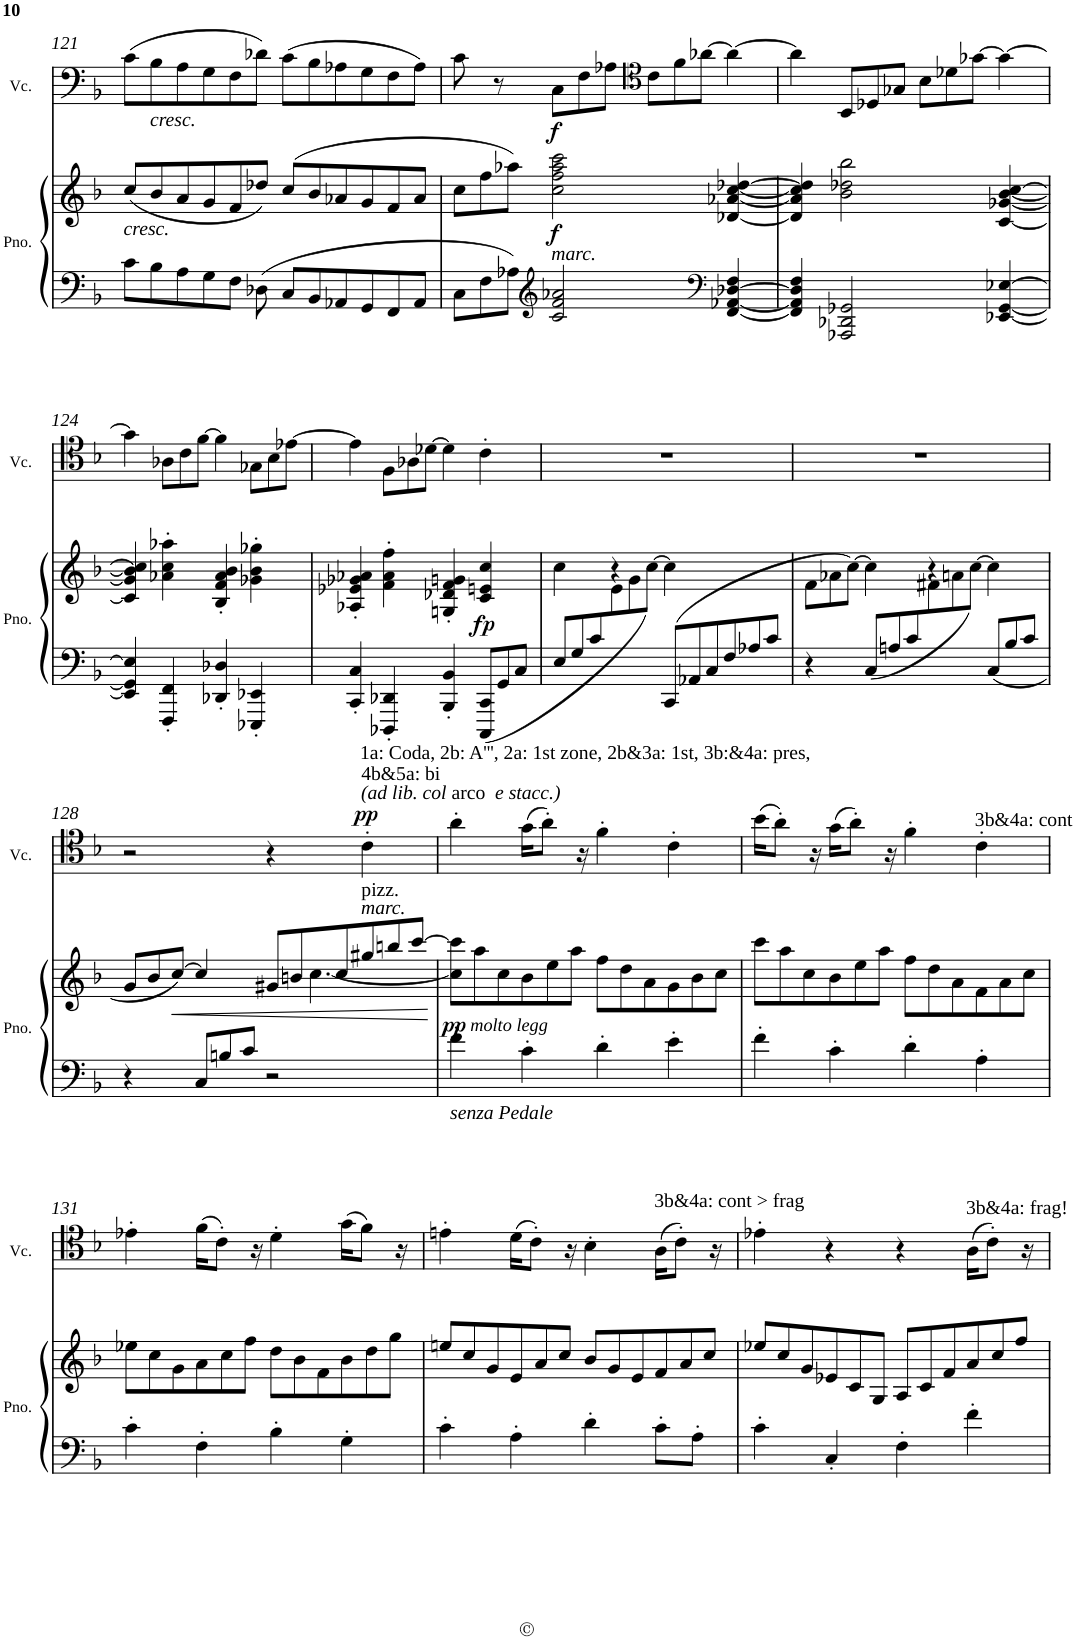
**kern	**kern	**dynam	**kern	**dynam
*part2	*part2	*part2	*part1	*part1
*staff3	*staff2	*staff2/3	*staff1	*staff1
*I"Piano	*	*	*I"Violoncello	*
*I'Pno.	*	*	*I'Vc.	*
!!LO:PB:g=z
*clefF4	*clefG2	*	*clefF4	*
*k[b-]	*k[b-]	*	*k[b-]	*
*F:	*F:	*	*F:	*
*M2/2	*M2/2	*	*M2/2	*
*met(c|)	*met(c|)	*	*met(c|)	*
*Xtuplet	*Xtuplet	*	*Xtuplet	*
=121	=121	=121	=121	=121
!	!LO:TX:b:i:t=cresc.	!	!	!
12c\L	(<12cc/L	.	(>12c\L	.
!	!	!	!LO:TX:b:i:t=cresc.	!
12B-\	12b-/	.	12B-\	.
12A\	12a/	.	12A\	.
12G\	12g/	.	12G\	.
12F\J	12f/	.	12F\	.
12D-X\	12dd-X/J)	.	12d-X\J)	.
12C/L	(>12cc/L	.	(>12c\L	.
12BB-/	12b-/	.	12B-\	.
12AA-X/	12a-X/	.	12A-X\	.
12GG/	12g/	.	12G\	.
12FF/	12f/	.	12F\	.
12AA-/J	12a-/J	.	12A-\J)	.
=122	=122	=122	=122	=122
12C\L	12cc\L	.	8c\	.
12F\	12ff\	.	.	.
.	.	.	8r	.
12A-X\J	12aa-X\J)	.	.	.
*clefG2	*	*	*	*
!	!LO:TX:b:i:t=marc.	!	!	!
!	!	!LO:DY:b	!	!LO:DY:b
2c/ 2f/ 2a-X/	2cc\ 2ff\ 2aa-\ 2ccc\	f	12C\L	f
.	.	.	12F\	.
.	.	.	12A-X\J	.
*	*	*	*clefC4	*
.	.	.	12c\L	.
.	.	.	12f\	.
.	.	.	[12a-X\J	.
*clefF4	*	*	*	*
[4FF/ [4AA-X/ [4D-X/ 4F/	[4d-X/ [4a-X/ [4cc/ [4dd-X/	.	4a-\_	.
=123	=123	=123	=123	=123
4FF/] 4AA-/] 4D-/] 4F/	4d-/] 4a-/] 4cc/] 4dd-/]	.	4a-\]	.
2AAA-X/ 2DD-X/ 2GG-X/	2b-\ 2dd-X\ 2bb-\	.	12BB-/L	.
.	.	.	12D-X/	.
.	.	.	12G-X/J	.
.	.	.	12B-\L	.
.	.	.	12d-X\	.
.	.	.	[12g-X\J	.
[4EE-X/ [4GG-/ [4E-X/	[4c/ [4g-X/ [4b-/ [4cc/	.	4g-\_	.
!!LO:LB:g=z
=124	=124	=124	=124	=124
4EE-/] 4GG-/] 4E-/]	4c/] 4g-/] 4b-/] 4cc/]	.	4g-\]	.
4FFF/' 4FF/'	4a-X\' 4cc\' 4aa-X\'	.	12A-X\L	.
.	.	.	12c\	.
.	.	.	[12f\J	.
4DD-X/' 4D-X/'	4B-/' 4f/' 4a-/' 4b-/'	.	4f\]	.
4EEE-X/' 4EE-X/'	4g-X\' 4b-\' 4gg-X\'	.	12G-X\L	.
.	.	.	12B-\	.
.	.	.	[12e-X\J	.
=125	=125	=125	=125	=125
4CC/' 4C/'	4A-X/' 4e-X/' 4g-X/' 4a-X/'	.	4e-\]	.
4DDD-X/' 4DD-X/'	4f\' 4a-\' 4ff\'	.	12F\L	.
.	.	.	12A-X\	.
.	.	.	[12d-X\J	.
4BBB-/' 4BB-/'	4Gn/' 4d-X/' 4f/' 4gn/'	.	4d-\]	.
!	!	!LO:DY:b	!	!
(<12CCC/ 12CC/L	4c/ 4en/ 4cc/	fp	4c'\	.
12GG/	.	.	.	.
12C/J	.	.	.	.
=126	=126	=126	=126	=126
*^	*^	*	*	*
2ryy	12E/L	4cc\	4ryy	.	1r	.
.	12G/	.	.	.	.	.
.	12c/	.	.	.	.	.
.	2ryy	4r	12e\	.	.	.
.	.	.	12g\	.	.	.
.	.	.	[12cc\J)	.	.	.
(>12CC/L	.	4ryy	4cc\]	.	.	.
12AA-X/	.	.	.	.	.	.
12C/	.	.	.	.	.	.
12F/	4ryy	4ryy	4ryy	.	.	.
12A-X/	.	.	.	.	.	.
12c/J	.	.	.	.	.	.
=127	=127	=127	=127	=127	=127	=127
2.ryy	4r	12f\L	2ryy	.	1r	.
.	.	12a-X\	.	.	.	.
.	.	[12cc\J)	.	.	.	.
.	(<12C/L	4cc\]	.	.	.	.
.	12An/	.	.	.	.	.
.	12c/	.	.	.	.	.
.	2ryy	4r	12f#X\	.	.	.
.	.	.	12an\	.	.	.
.	.	.	[12cc\J)	.	.	.
(<12C/L	.	4ryy	4cc\]	.	.	.
12B-/	.	.	.	.	.	.
12c/J	.	.	.	.	.	.
*v	*v	*	*	*	*	*
!!LO:LB:g=z
=128	=128	=128	=128	=128	=128
4r	12g/L	2ryy	.	2r	.
.	12b-/	.	.	.	.
.	[>12cc/J)	.	.	.	.
12C/L	4cc/]	.	.	.	.
12Bn/	.	.	.	.	.
12c/J	.	.	.	.	.
2r	12g#X/L	8ryy	.	4r	.
.	12bn/	.	.	.	.
.	.	[<4.cc\	.	.	.
.	12cc/	.	.	.	.
!	!	!	!	!LO:TX:b:t=pizz.	!
!	!	!	!	!LO:TX:b:i:t=marc.	!
!	!	!	!	!LO:TX:a:i:t=(ad lib. col	!
!	!	!	!	!LO:TX:a:t=arco	!
!	!	!	!	!LO:TX:a:i:t=e stacc.)	!
!	!	!	!	!LO:TX:a:t=1a&colon; Coda, 2b&colon; A''', 2a&colon; 1st zone, 2b&3a&colon; 1st, 3b&colon;&4a&colon; pres,	!
!	!	!	!	!LO:TX:a:t=4b&5a&colon; bi	!
!	!	!	!	!	!LO:DY:a
.	12gg#X/	.	.	4c'\	pp
.	12bbn/	.	.	.	.
.	[>12ccc/J	.	.	.	.
*	*v	*v	*	*	*
=129	=129	=129	=129	=129
!LO:TX:b:i:t=senza Pedale	!	!	!	!
!	!	!LO:DY:b	!	!
!	!	!LO:DY:n=1:b	!	!
4f'\	12cc\] 12ccc\]L	pp other-dynamics	4a'\	.
.	12aa\	.	.	.
.	12cc\	.	.	.
4c'\	12b-\	.	(>16g\KL	.
.	.	.	8a'\J)	.
.	12ee\	.	.	.
.	12aa\J	.	.	.
.	.	.	16r	.
4d'\	12ff\L	.	4f'\	.
.	12dd\	.	.	.
.	12a\	.	.	.
4e'\	12g\	.	4c'\	.
.	12b-\	.	.	.
.	12cc\J	.	.	.
=130	=130	=130	=130	=130
4f'\	12ccc\L	.	(>16b-\KL	.
.	.	.	8a'\J)	.
.	12aa\	.	.	.
.	12cc\	.	.	.
.	.	.	16r	.
4c'\	12b-\	.	(>16g\KL	.
.	.	.	8a'\J)	.
.	12ee\	.	.	.
.	12aa\J	.	.	.
.	.	.	16r	.
4d'\	12ff\L	.	4f'\	.
.	12dd\	.	.	.
.	12a\	.	.	.
!	!	!	!LO:TX:a:t=3b&4a&colon; cont	!
4A'\	12f\	.	4c'\	.
.	12a\	.	.	.
.	12cc\J	.	.	.
!!LO:LB:g=z
=131	=131	=131	=131	=131
4c'\	12ee-X\L	.	4e-X'\	.
.	12cc\	.	.	.
.	12g\	.	.	.
4F'\	12a\	.	(>16f\KL	.
.	.	.	8c'\J)	.
.	12cc\	.	.	.
.	12ff\J	.	.	.
.	.	.	16r	.
4B-'\	12dd\L	.	4d'\	.
.	12b-\	.	.	.
.	12f\	.	.	.
4G'\	12b-\	.	(>16g\KL	.
.	.	.	8f\J)	.
.	12dd\	.	.	.
.	12gg\J	.	.	.
.	.	.	16r	.
=132	=132	=132	=132	=132
4c'\	12een/L	.	4en'\	.
.	12cc/	.	.	.
.	12g/	.	.	.
4A'\	12e/	.	(>16d\KL	.
.	.	.	8c'\J)	.
.	12a/	.	.	.
.	12cc/J	.	.	.
.	.	.	16r	.
4d'\	12b-/L	.	4B-'\	.
.	12g/	.	.	.
.	12e/	.	.	.
!	!	!	!LO:TX:a:t=3b&4a&colon; cont > frag	!
8c'\L	12f/	.	(>16A\KL	.
.	.	.	8c'\J)	.
.	12a/	.	.	.
8A'\J	.	.	.	.
.	12cc/J	.	.	.
.	.	.	16r	.
=133	=133	=133	=133	=133
4c'\	12ee-X/L	.	4e-X'\	.
.	12cc/	.	.	.
.	12g/	.	.	.
4C'/	12e-X/	.	4r	.
.	12c/	.	.	.
.	12G/J	.	.	.
4F'\	12A/L	.	4r	.
.	12c/	.	.	.
.	12f/	.	.	.
!	!	!	!LO:TX:a:t=3b&4a&colon; frag!	!
4f'\	12a/	.	(>16A\KL	.
.	.	.	8c'\J)	.
.	12cc/	.	.	.
.	12ff/J	.	.	.
.	.	.	16r	.
=	=	=	=	=
*-	*-	*-	*-	*-
